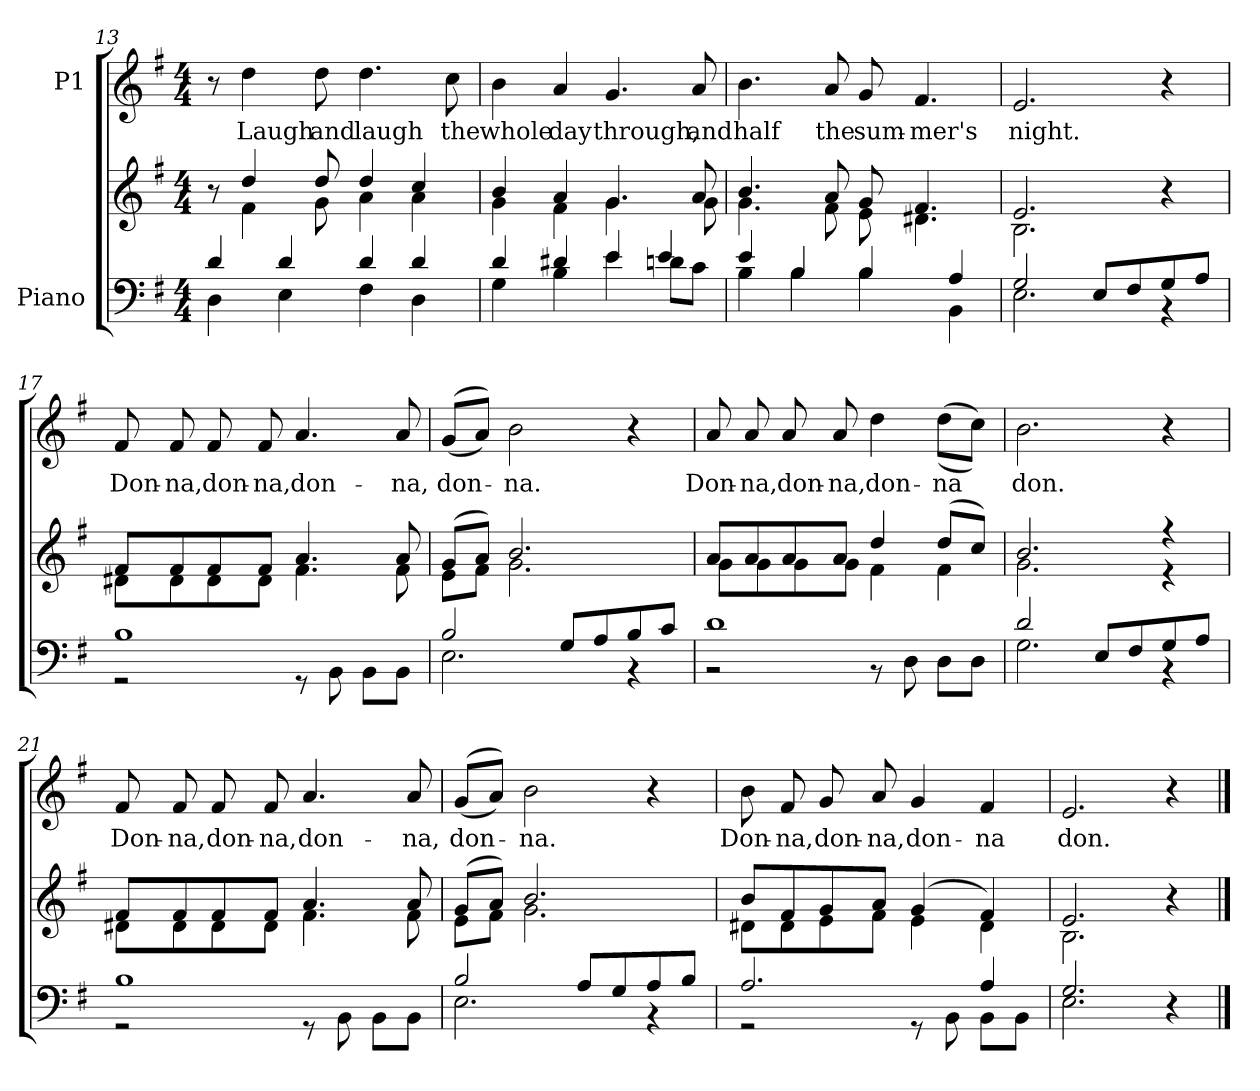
**kern	**kern	**kern	**text
*part2	*part2	*part1	*part1
*staff3	*staff2	*staff1	*staff1
*I"Piano	*	*I"P1	*
*clefF4	*clefG2	*clefG2	*
*k[f#]	*k[f#]	*k[f#]	*
*G:	*G:	*G:	*
*M4/4	*M4/4	*M4/4	*
=13	=13	=13	=13
*^	*^	*	*
4d/	4D\	8r	8ryy	8r	.
!	!	!	!	!	!LO:LY:b
.	.	4dd/	4f#\	4dd\	Laugh
4d/	4E\	.	.	.	.
!	!	!	!	!	!LO:LY:b
.	.	8dd/	8g\	8dd\	and
!	!	!	!	!	!LO:LY:b
4d/	4F#\	4dd/	4a\	4.dd\	laugh
4d/	4D\	4cc/	4a\	.	.
!	!	!	!	!	!LO:LY:b
.	.	.	.	8cc\	the
!!LO:PB:g=z
=14	=14	=14	=14	=14	=14
!	!	!	!	!	!LO:LY:b
4d/	4G\	4b/	4g\	4b\	whole
!	!	!	!	!	!LO:LY:b
4d#X/	4B\	4a/	4f#\	4a/	day
!	!	!	!	!	!LO:LY:b
4e/	4e\	4.g/	4.g\	4.g/	through,
4e/	8dn\L	.	.	.	.
!	!	!	!	!	!LO:LY:b
.	8c\J	8a/	8g\	8a/	and
=15	=15	=15	=15	=15	=15
!	!	!	!	!	!LO:LY:b
4e/	4B\	4.b/	4.g\	4.b\	half
4B/	4B\	.	.	.	.
!	!	!	!	!	!LO:LY:b
.	.	8a/	8f#\	8a/	the
!	!	!	!	!	!LO:LY:b
4B/	4B\	8g/	8e\	8g/	sum-
!	!	!	!	!	!LO:LY:b
.	.	4.f#/	4.d#X\	4.f#/	-mer's
4A/	4BB\	.	.	.	.
=16	=16	=16	=16	=16	=16
!	!	!	!	!	!LO:LY:b
2G/	2.E\	2.e/	2.B\	2.e/	night.
8E/L	.	.	.	.	.
8F#/	.	.	.	.	.
8G/	4r	4r	4ryy	4r	.
8A/J	.	.	.	.	.
=17	=17	=17	=17	=17	=17
!	!	!	!	!	!LO:LY:b
1B	2r	8f#/L	8d#X\L	8f#/	Don-
!	!	!	!	!	!LO:LY:b
.	.	8f#/	8d#\	8f#/	-na,
!	!	!	!	!	!LO:LY:b
.	.	8f#/	8d#\	8f#/	don-
!	!	!	!	!	!LO:LY:b
.	.	8f#/J	8d#\J	8f#/	-na,
!	!	!	!	!	!LO:LY:b
.	8r	4.a/	4.f#\	4.a/	don-
.	8BB\	.	.	.	.
.	8BB\L	.	.	.	.
!	!	!	!	!	!LO:LY:b
.	8BB\J	8a/	8f#\	8a/	-na,
=18	=18	=18	=18	=18	=18
!	!	!	!	!	!LO:LY:b
2B/	2.E\	(8g/L	8e\L	((8g/L	don-
.	.	8a/J)	8f#\J	8a/J))	.
!	!	!	!	!	!LO:LY:b
.	.	2.b/	2.g\	2b\	-na.
8G/L	.	.	.	.	.
8A/	.	.	.	.	.
8B/	4r	.	.	4r	.
8c/J	.	.	.	.	.
!!LO:LB:g=z
=19	=19	=19	=19	=19	=19
!	!	!	!	!	!LO:LY:b
1d	2r	8a/L	8g\L	8a/	Don-
!	!	!	!	!	!LO:LY:b
.	.	8a/	8g\	8a/	-na,
!	!	!	!	!	!LO:LY:b
.	.	8a/	8g\	8a/	don-
!	!	!	!	!	!LO:LY:b
.	.	8a/J	8g\J	8a/	-na,
!	!	!	!	!	!LO:LY:b
.	8r	4dd/	4f#\	4dd\	don-
.	8D\	.	.	.	.
!	!	!	!	!	!LO:LY:b
.	8D\L	(8dd/L	4f#\	((8dd\L	-na
.	8D\J	8cc/J)	.	8cc\J))	.
=20	=20	=20	=20	=20	=20
!	!	!	!	!	!LO:LY:b
2d/	2.G\	2.b/	2.g\	2.b\	don.
8E/L	.	.	.	.	.
8F#/	.	.	.	.	.
8G/	4r	4r	4r	4r	.
8A/J	.	.	.	.	.
=21	=21	=21	=21	=21	=21
!	!	!	!	!	!LO:LY:b
1B	2r	8f#/L	8d#X\L	8f#/	Don-
!	!	!	!	!	!LO:LY:b
.	.	8f#/	8d#\	8f#/	-na,
!	!	!	!	!	!LO:LY:b
.	.	8f#/	8d#\	8f#/	don-
!	!	!	!	!	!LO:LY:b
.	.	8f#/J	8d#\J	8f#/	-na,
!	!	!	!	!	!LO:LY:b
.	8r	4.a/	4.f#\	4.a/	don-
.	8BB\	.	.	.	.
.	8BB\L	.	.	.	.
!	!	!	!	!	!LO:LY:b
.	8BB\J	8a/	8f#\	8a/	-na,
=22	=22	=22	=22	=22	=22
!	!	!	!	!	!LO:LY:b
2B/	2.E\	(8g/L	8e\L	((8g/L	don-
.	.	8a/J)	8f#\J	8a/J))	.
!	!	!	!	!	!LO:LY:b
.	.	2.b/	2.g\	2b\	-na.
8A/L	.	.	.	.	.
8G/	.	.	.	.	.
8A/	4r	.	.	4r	.
8B/J	.	.	.	.	.
!!LO:LB:g=z
=23	=23	=23	=23	=23	=23
!	!	!	!	!	!LO:LY:b
2.A/	2r	8b/L	8d#X\L	8b\	Don-
!	!	!	!	!	!LO:LY:b
.	.	8f#/	8d#\	8f#/	-na,
!	!	!	!	!	!LO:LY:b
.	.	8g/	8e\	8g/	don-
!	!	!	!	!	!LO:LY:b
.	.	8a/J	8f#\J	8a/	-na,
!	!	!	!	!	!LO:LY:b
.	8r	(4g/	4e\	4g/	don-
.	8BB\	.	.	.	.
!	!	!	!	!	!LO:LY:b
4A/	8BB\L	4f#/)	4d#\	4f#/	-na
.	8BB\J	.	.	.	.
=24	=24	=24	=24	=24	=24
!	!	!	!	!	!LO:LY:b
2.G/	2.E\	2.e/	2.B\	2.e/	don.
4r	4ryy	4r	4ryy	4r	.
*v	*v	*	*	*	*
*	*v	*v	*	*
==	==	==	==
*-	*-	*-	*-
